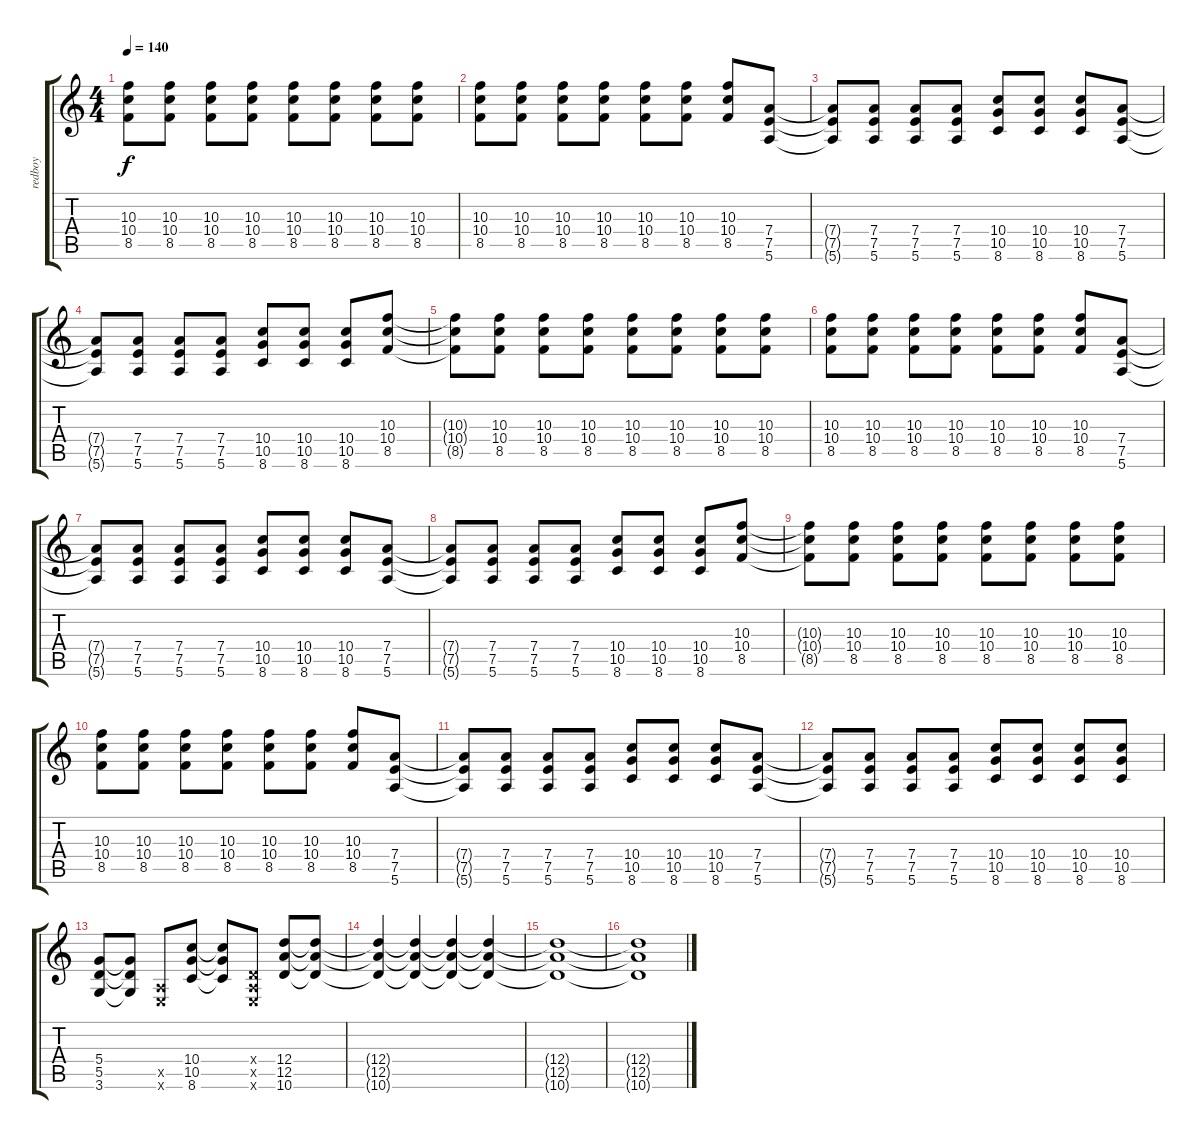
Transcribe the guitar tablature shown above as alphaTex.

\track ("redboy" "redboy") {instrument distortionguitar}
\staff {score tabs}
\tuning (E4 B3 G3 D3 A2 E2) {hide}
\ts (4 4)
\tempo 140
\clef g2
\ks c
(10.3 10.4 8.5).8{dy f} (10.3 10.4 8.5).8 (10.3 10.4 8.5).8 (10.3 10.4 8.5).8 (10.3 10.4 8.5).8 (10.3 10.4 8.5).8 (10.3 10.4 8.5).8 (10.3 10.4 8.5).8 |
(10.3 10.4 8.5).8 (10.3 10.4 8.5).8 (10.3 10.4 8.5).8 (10.3 10.4 8.5).8 (10.3 10.4 8.5).8 (10.3 10.4 8.5).8 (10.3 10.4 8.5).8 (7.4 7.5 5.6).8 |
(7.4{t} 7.5{t} 5.6{t}).8 (7.4 7.5 5.6).8 (7.4 7.5 5.6).8 (7.4 7.5 5.6).8 (10.4 10.5 8.6).8 (10.4 10.5 8.6).8 (10.4 10.5 8.6).8 (7.4 7.5 5.6).8 |
(7.4{t} 7.5{t} 5.6{t}).8 (7.4 7.5 5.6).8 (7.4 7.5 5.6).8 (7.4 7.5 5.6).8 (10.4 10.5 8.6).8 (10.4 10.5 8.6).8 (10.4 10.5 8.6).8 (10.3 10.4 8.5).8 |
(10.3{t} 10.4{t} 8.5{t}).8 (10.3 10.4 8.5).8 (10.3 10.4 8.5).8 (10.3 10.4 8.5).8 (10.3 10.4 8.5).8 (10.3 10.4 8.5).8 (10.3 10.4 8.5).8 (10.3 10.4 8.5).8 |
(10.3 10.4 8.5).8 (10.3 10.4 8.5).8 (10.3 10.4 8.5).8 (10.3 10.4 8.5).8 (10.3 10.4 8.5).8 (10.3 10.4 8.5).8 (10.3 10.4 8.5).8 (7.4 7.5 5.6).8 |
(7.4{t} 7.5{t} 5.6{t}).8 (7.4 7.5 5.6).8 (7.4 7.5 5.6).8 (7.4 7.5 5.6).8 (10.4 10.5 8.6).8 (10.4 10.5 8.6).8 (10.4 10.5 8.6).8 (7.4 7.5 5.6).8 |
(7.4{t} 7.5{t} 5.6{t}).8 (7.4 7.5 5.6).8 (7.4 7.5 5.6).8 (7.4 7.5 5.6).8 (10.4 10.5 8.6).8 (10.4 10.5 8.6).8 (10.4 10.5 8.6).8 (10.3 10.4 8.5).8 |
(10.3{t} 10.4{t} 8.5{t}).8 (10.3 10.4 8.5).8 (10.3 10.4 8.5).8 (10.3 10.4 8.5).8 (10.3 10.4 8.5).8 (10.3 10.4 8.5).8 (10.3 10.4 8.5).8 (10.3 10.4 8.5).8 |
(10.3 10.4 8.5).8 (10.3 10.4 8.5).8 (10.3 10.4 8.5).8 (10.3 10.4 8.5).8 (10.3 10.4 8.5).8 (10.3 10.4 8.5).8 (10.3 10.4 8.5).8 (7.4 7.5 5.6).8 |
(7.4{t} 7.5{t} 5.6{t}).8 (7.4 7.5 5.6).8 (7.4 7.5 5.6).8 (7.4 7.5 5.6).8 (10.4 10.5 8.6).8 (10.4 10.5 8.6).8 (10.4 10.5 8.6).8 (7.4 7.5 5.6).8 |
(7.4{t} 7.5{t} 5.6{t}).8 (7.4 7.5 5.6).8 (7.4 7.5 5.6).8 (7.4 7.5 5.6).8 (10.4 10.5 8.6).8 (10.4 10.5 8.6).8 (10.4 10.5 8.6).8 (10.4 10.5 8.6).8 |
(5.4 5.5 3.6).8 (5.4{t} 5.5{t} 3.6{t}).8 (0.5{x} 0.6{x}).8 (10.4 10.5 8.6).8 (10.4{t} 10.5{t} 8.6{t}).8 (0.4{x} 0.5{x} 0.6{x}).8 (12.4 12.5 10.6).8 (12.4{t} 12.5{t} 10.6{t}).8 |
(12.4{t} 12.5{t} 10.6{t}).4 (12.4{t} 12.5{t} 10.6{t}).4 (12.4{t} 12.5{t} 10.6{t}).4 (12.4{t} 12.5{t} 10.6{t}).4 |
(12.4{t} 12.5{t} 10.6{t}).1 |
(12.4{t} 12.5{t} 10.6{t}).1
